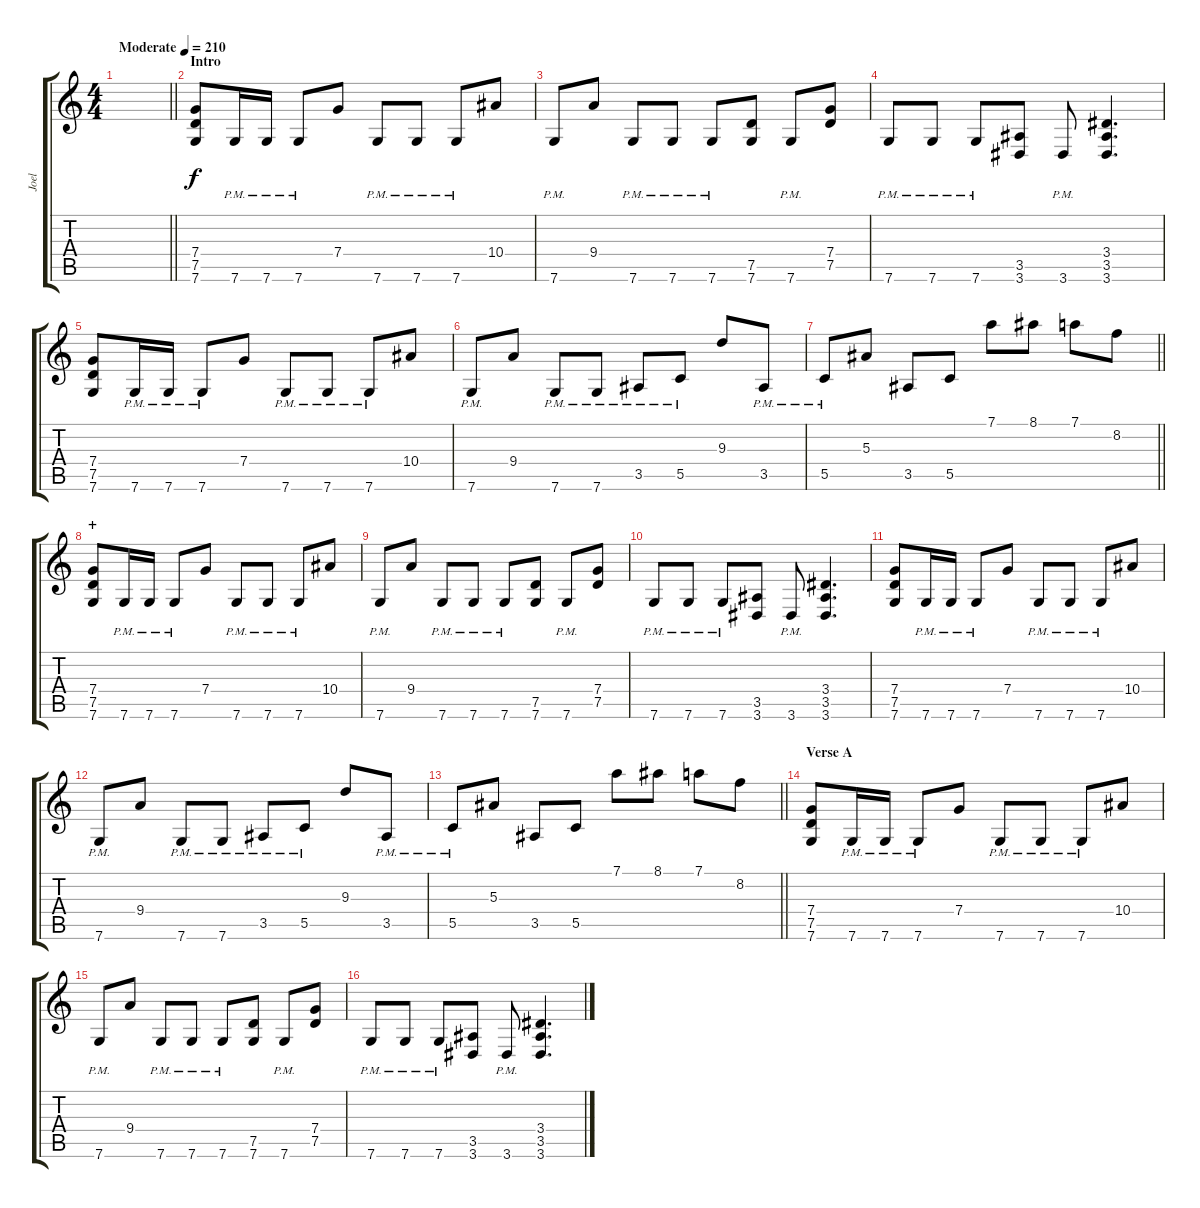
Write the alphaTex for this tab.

\track ("Joel" "Joel") {instrument distortionguitar}
\staff {score tabs}
\tuning (D4 A3 F3 C3 G2 C2) {hide}
\ts (4 4)
\tempo (210 "Moderate")
\clef g2
\barLineRight lightlight
\ks c
|
\section ("" "Intro")
(7.4 7.5 7.6).8 7.6{pm}.16 7.6{pm}.16 7.6{pm}.8 7.4.8 7.6{pm}.8 7.6{pm}.8 7.6{pm}.8 10.4.8 |
7.6{pm}.8 9.4.8 7.6{pm}.8 7.6{pm}.8 7.6{pm}.8 (7.5 7.6).8 7.6{pm}.8 (7.4 7.5).8 |
7.6{pm}.8 7.6{pm}.8 7.6{pm}.8 (3.5 3.6).8 3.6{pm}.8 (3.4 3.5 3.6).4{d} |
(7.4 7.5 7.6).8 7.6{pm}.16 7.6{pm}.16 7.6{pm}.8 7.4.8 7.6{pm}.8 7.6{pm}.8 7.6{pm}.8 10.4.8 |
7.6{pm}.8 9.4.8 7.6{pm}.8 7.6{pm}.8 3.5{pm}.8 5.5{pm}.8 9.3.8 3.5{pm}.8 |
\barLineRight lightlight
5.5{pm}.8 5.3.8 3.5.8 5.5.8 7.1.8 8.1.8 7.1.8 8.2.8 |
\section ("" "+")
(7.4 7.5 7.6).8 7.6{pm}.16 7.6{pm}.16 7.6{pm}.8 7.4.8 7.6{pm}.8 7.6{pm}.8 7.6{pm}.8 10.4.8 |
7.6{pm}.8 9.4.8 7.6{pm}.8 7.6{pm}.8 7.6{pm}.8 (7.5 7.6).8 7.6{pm}.8 (7.4 7.5).8 |
7.6{pm}.8 7.6{pm}.8 7.6{pm}.8 (3.5 3.6).8 3.6{pm}.8 (3.4 3.5 3.6).4{d} |
(7.4 7.5 7.6).8 7.6{pm}.16 7.6{pm}.16 7.6{pm}.8 7.4.8 7.6{pm}.8 7.6{pm}.8 7.6{pm}.8 10.4.8 |
7.6{pm}.8 9.4.8 7.6{pm}.8 7.6{pm}.8 3.5{pm}.8 5.5{pm}.8 9.3.8 3.5{pm}.8 |
\barLineRight lightlight
5.5{pm}.8 5.3.8 3.5.8 5.5.8 7.1.8 8.1.8 7.1.8 8.2.8 |
\section ("" "Verse A")
(7.4 7.5 7.6).8 7.6{pm}.16 7.6{pm}.16 7.6{pm}.8 7.4.8 7.6{pm}.8 7.6{pm}.8 7.6{pm}.8 10.4.8 |
7.6{pm}.8 9.4.8 7.6{pm}.8 7.6{pm}.8 7.6{pm}.8 (7.5 7.6).8 7.6{pm}.8 (7.4 7.5).8 |
7.6{pm}.8 7.6{pm}.8 7.6{pm}.8 (3.5 3.6).8 3.6{pm}.8 (3.4 3.5 3.6).4{d}
